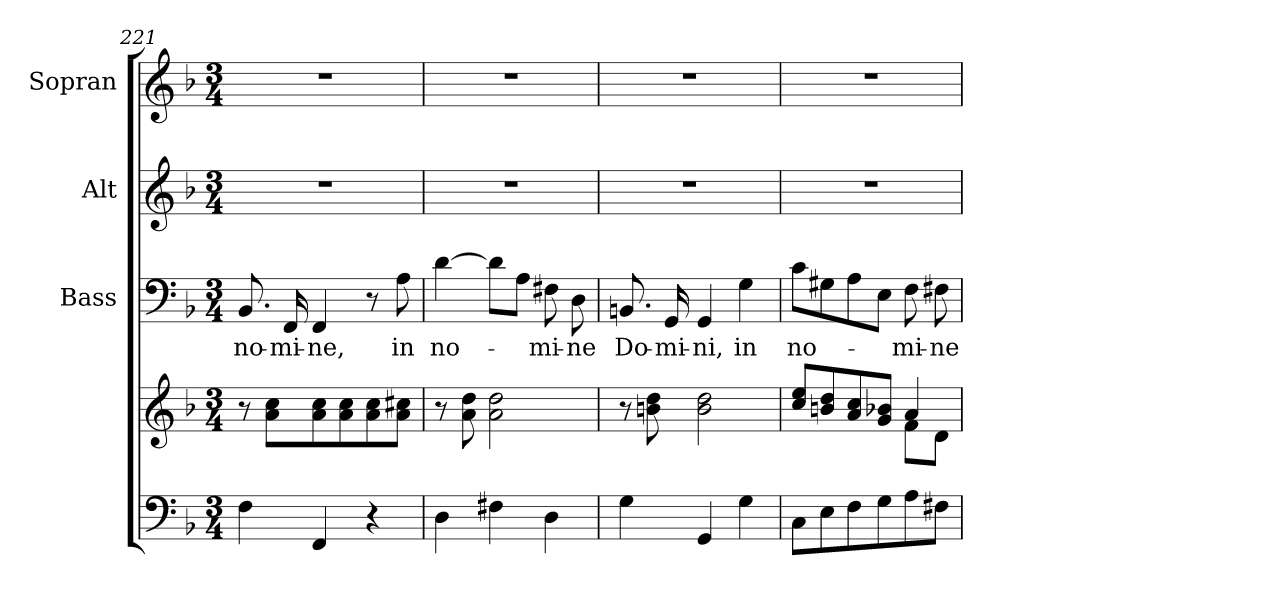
**kern	**kern	**kern	**text	**kern	**kern
*part4	*part4	*part3	*part3	*part2	*part1
*staff5	*staff4	*staff3	*staff3	*staff2	*staff1
*	*	*I"Bass	*	*I"Alt	*I"Sopran
*	*	*I'B.	*	*I'A.	*I'S.
*clefF4	*clefG2	*clefF4	*	*clefG2	*clefG2
*k[b-]	*k[b-]	*k[b-]	*	*k[b-]	*k[b-]
*F:	*F:	*F:	*	*F:	*F:
*M3/4	*M3/4	*M3/4	*	*M3/4	*M3/4
=221	=221	=221	=221	=221	=221
!	!	!	!LO:LY:b	!	!
4F\	8r	8.BB-/	no-	2.r	2.r
.	8a\ 8cc\L	.	.	.	.
!	!	!	!LO:LY:b	!	!
.	.	16FF/	-mi-	.	.
!	!	!	!LO:LY:b	!	!
4FF/	8a\ 8cc\	4FF/	-ne,	.	.
.	8a\ 8cc\	.	.	.	.
4r	8a\ 8cc\	8r	.	.	.
!	!	!	!LO:LY:b	!	!
.	8a\ 8cc#X\J	8A\	in	.	.
=222	=222	=222	=222	=222	=222
!	!	!	!LO:LY:b	!	!
4D\	8r	[4d\	no-	2.r	2.r
.	8a\ 8dd\	.	.	.	.
4F#X\	2a\ 2dd\	8d\L]	.	.	.
.	.	8A\J	.	.	.
!	!	!	!LO:LY:b	!	!
4D\	.	8F#X\	-mi-	.	.
!	!	!	!LO:LY:b	!	!
.	.	8D\	-ne	.	.
!!LO:PB:g=z
=223	=223	=223	=223	=223	=223
!	!	!	!LO:LY:b	!	!
4G\	8r	8.BBn/	Do-	2.r	2.r
.	8bn\ 8dd\	.	.	.	.
!	!	!	!LO:LY:b	!	!
.	.	16GG/	-mi-	.	.
!	!	!	!LO:LY:b	!	!
4GG/	2b\ 2dd\	4GG/	-ni,	.	.
!	!	!	!LO:LY:b	!	!
4G\	.	4G\	in	.	.
=224	=224	=224	=224	=224	=224
*	*^	*	*	*	*
!	!	!	!	!LO:LY:b	!	!
8C\L	8cc/ 8ee/L	2ryy	8c\L	no-	2.r	2.r
8E\	8bn/ 8dd/	.	8G#X\	.	.	.
8F\	8a/ 8cc/	.	8A\	.	.	.
8G\	8g/ 8b-X/J	.	8E\J	.	.	.
!	!	!	!	!LO:LY:b	!	!
8A\	4a/	8f\L	8F\	-mi-	.	.
!	!	!	!	!LO:LY:b	!	!
8F#X\J	.	8d\J	8F#X\	-ne	.	.
*	*v	*v	*	*	*	*
=	=	=	=	=	=
*-	*-	*-	*-	*-	*-
